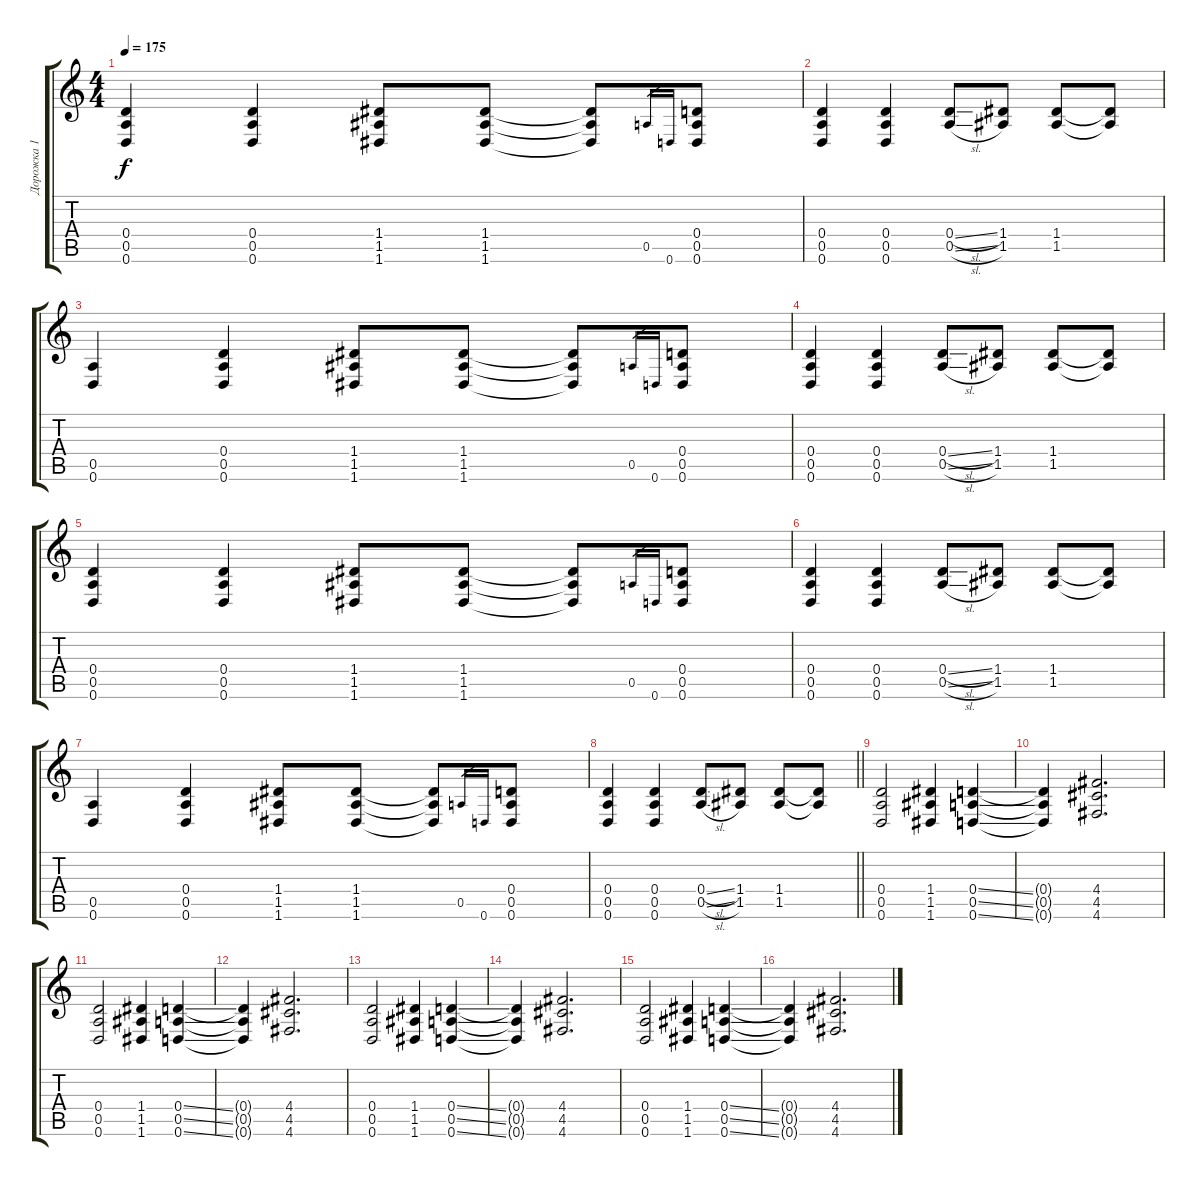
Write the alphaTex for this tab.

\track ("Дорожка 1" "Дорожка 1") {instrument overdrivenguitar}
\staff {score tabs}
\tuning (E4 B3 G3 D3 A2 D2) {hide}
\ts (4 4)
\tempo 175
\clef g2
\ks c
(0.4 0.5 0.6).4{dy f} (0.4 0.5 0.6).4 (1.4 1.5 1.6).8 (1.4 1.5 1.6).8 (1.4{t} 1.5{t} 1.6{t}).8 0.5.16{gr} 0.6.16{gr} (0.4 0.5 0.6).8 |
(0.4 0.5 0.6).4 (0.4 0.5 0.6).4 (0.4{sl} 0.5{sl}).8 (1.4 1.5).8 (1.4 1.5).8 (1.4{t} 1.5{t}).8 |
(0.5 0.6).4 (0.4 0.5 0.6).4 (1.4 1.5 1.6).8 (1.4 1.5 1.6).8 (1.4{t} 1.5{t} 1.6{t}).8 0.5.16{gr} 0.6.16{gr} (0.4 0.5 0.6).8 |
(0.4 0.5 0.6).4 (0.4 0.5 0.6).4 (0.4{sl} 0.5{sl}).8 (1.4 1.5).8 (1.4 1.5).8 (1.4{t} 1.5{t}).8 |
(0.4 0.5 0.6).4 (0.4 0.5 0.6).4 (1.4 1.5 1.6).8 (1.4 1.5 1.6).8 (1.4{t} 1.5{t} 1.6{t}).8 0.5.16{gr} 0.6.16{gr} (0.4 0.5 0.6).8 |
(0.4 0.5 0.6).4 (0.4 0.5 0.6).4 (0.4{sl} 0.5{sl}).8 (1.4 1.5).8 (1.4 1.5).8 (1.4{t} 1.5{t}).8 |
(0.5 0.6).4 (0.4 0.5 0.6).4 (1.4 1.5 1.6).8 (1.4 1.5 1.6).8 (1.4{t} 1.5{t} 1.6{t}).8 0.5.16{gr} 0.6.16{gr} (0.4 0.5 0.6).8 |
\barLineRight lightlight
(0.4 0.5 0.6).4 (0.4 0.5 0.6).4 (0.4{sl} 0.5{sl}).8 (1.4 1.5).8 (1.4 1.5).8 (1.4{t} 1.5{t}).8 |
\section ("" " ")
(0.4 0.5 0.6).2 (1.4 1.5 1.6).4 (0.4{ss} 0.5{ss} 0.6{ss}).4 |
(0.4{t} 0.5{t} 0.6{t}).4 (4.4 4.5 4.6).2{d} |
(0.4 0.5 0.6).2 (1.4 1.5 1.6).4 (0.4{ss} 0.5{ss} 0.6{ss}).4 |
(0.4{t} 0.5{t} 0.6{t}).4 (4.4 4.5 4.6).2{d} |
(0.4 0.5 0.6).2 (1.4 1.5 1.6).4 (0.4{ss} 0.5{ss} 0.6{ss}).4 |
(0.4{t} 0.5{t} 0.6{t}).4 (4.4 4.5 4.6).2{d} |
(0.4 0.5 0.6).2 (1.4 1.5 1.6).4 (0.4{ss} 0.5{ss} 0.6{ss}).4 |
(0.4{t} 0.5{t} 0.6{t}).4 (4.4 4.5 4.6).2{d}
